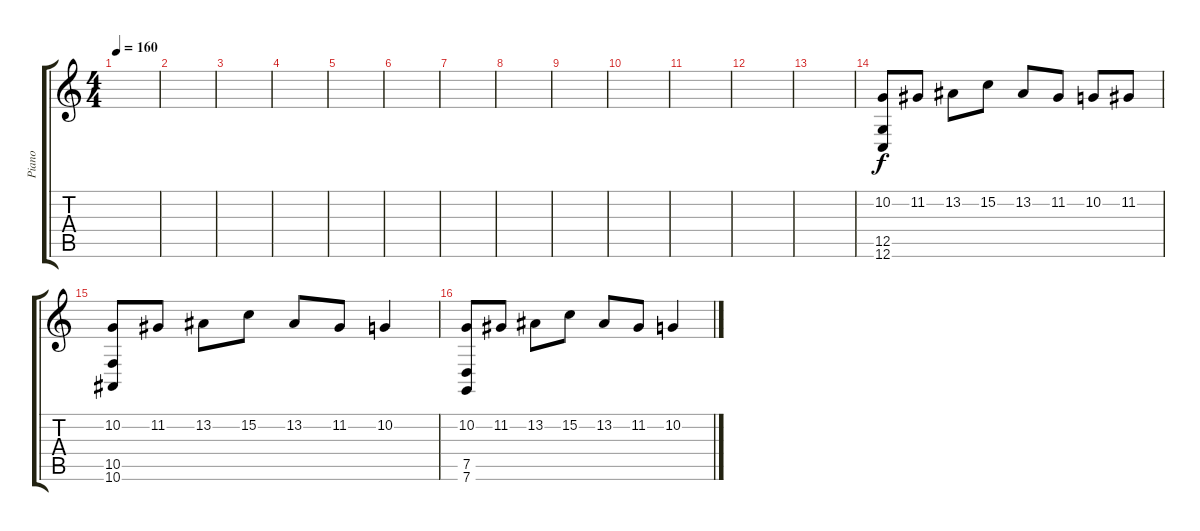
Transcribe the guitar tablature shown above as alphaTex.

\track ("Piano" "Piano") {instrument electricgrandpiano}
\staff {score tabs}
\tuning (D4 A3 F3 C3 G2 C2) {hide}
\ts (4 4)
\tempo 160
\clef g2
\ks c
|
|
|
|
|
|
|
|
|
|
|
|
|
(10.2 12.5 12.6).8{balance 13} 11.2.8 13.2.8 15.2.8 13.2.8 11.2.8 10.2.8 11.2.8 |
(10.2 10.5 10.6).8 11.2.8 13.2.8 15.2.8 13.2.8 11.2.8 10.2.4 |
(10.2 7.5 7.6).8 11.2.8 13.2.8 15.2.8 13.2.8 11.2.8 10.2.4
